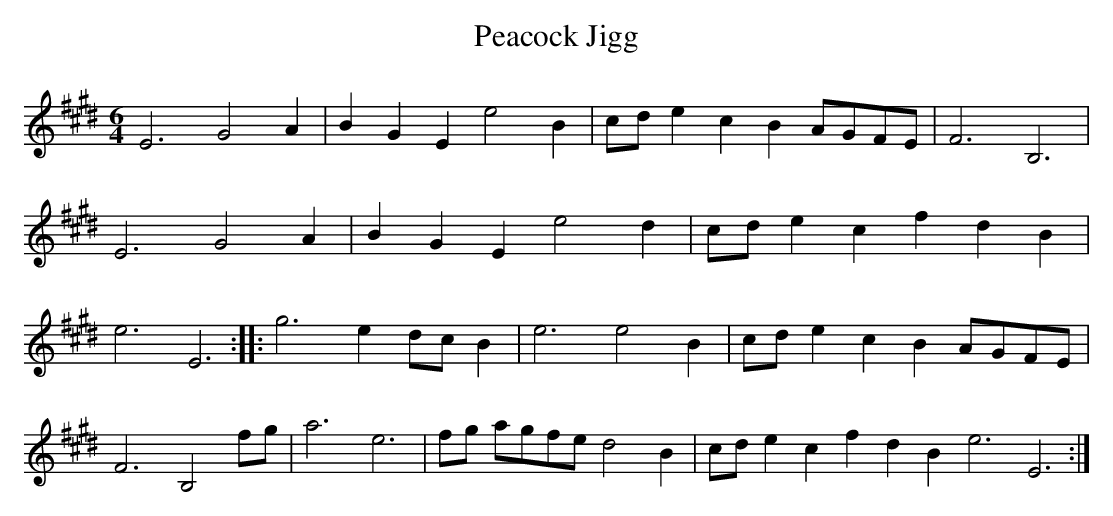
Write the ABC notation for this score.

X:1
T:Peacock Jigg
M:6/4
L:1/8
K:E
E6 G4 A2| B2 G2 E2 e4 B2| cd e2 c2 B2 AGFE| F6 B,6| E6 G4 A2|\
B2 G2 E2 e4 d2| cd e2 c2 f2 d2 B2| e6 E6::\
g6 e2 dc B2| e6 e4 B2| cd e2 c2 B2 AGFE| F6 B,4 fg |a6 e6| fg agfe d4 B2|\
cd e2 c2 f2 d2 B2 e6 E6:|
